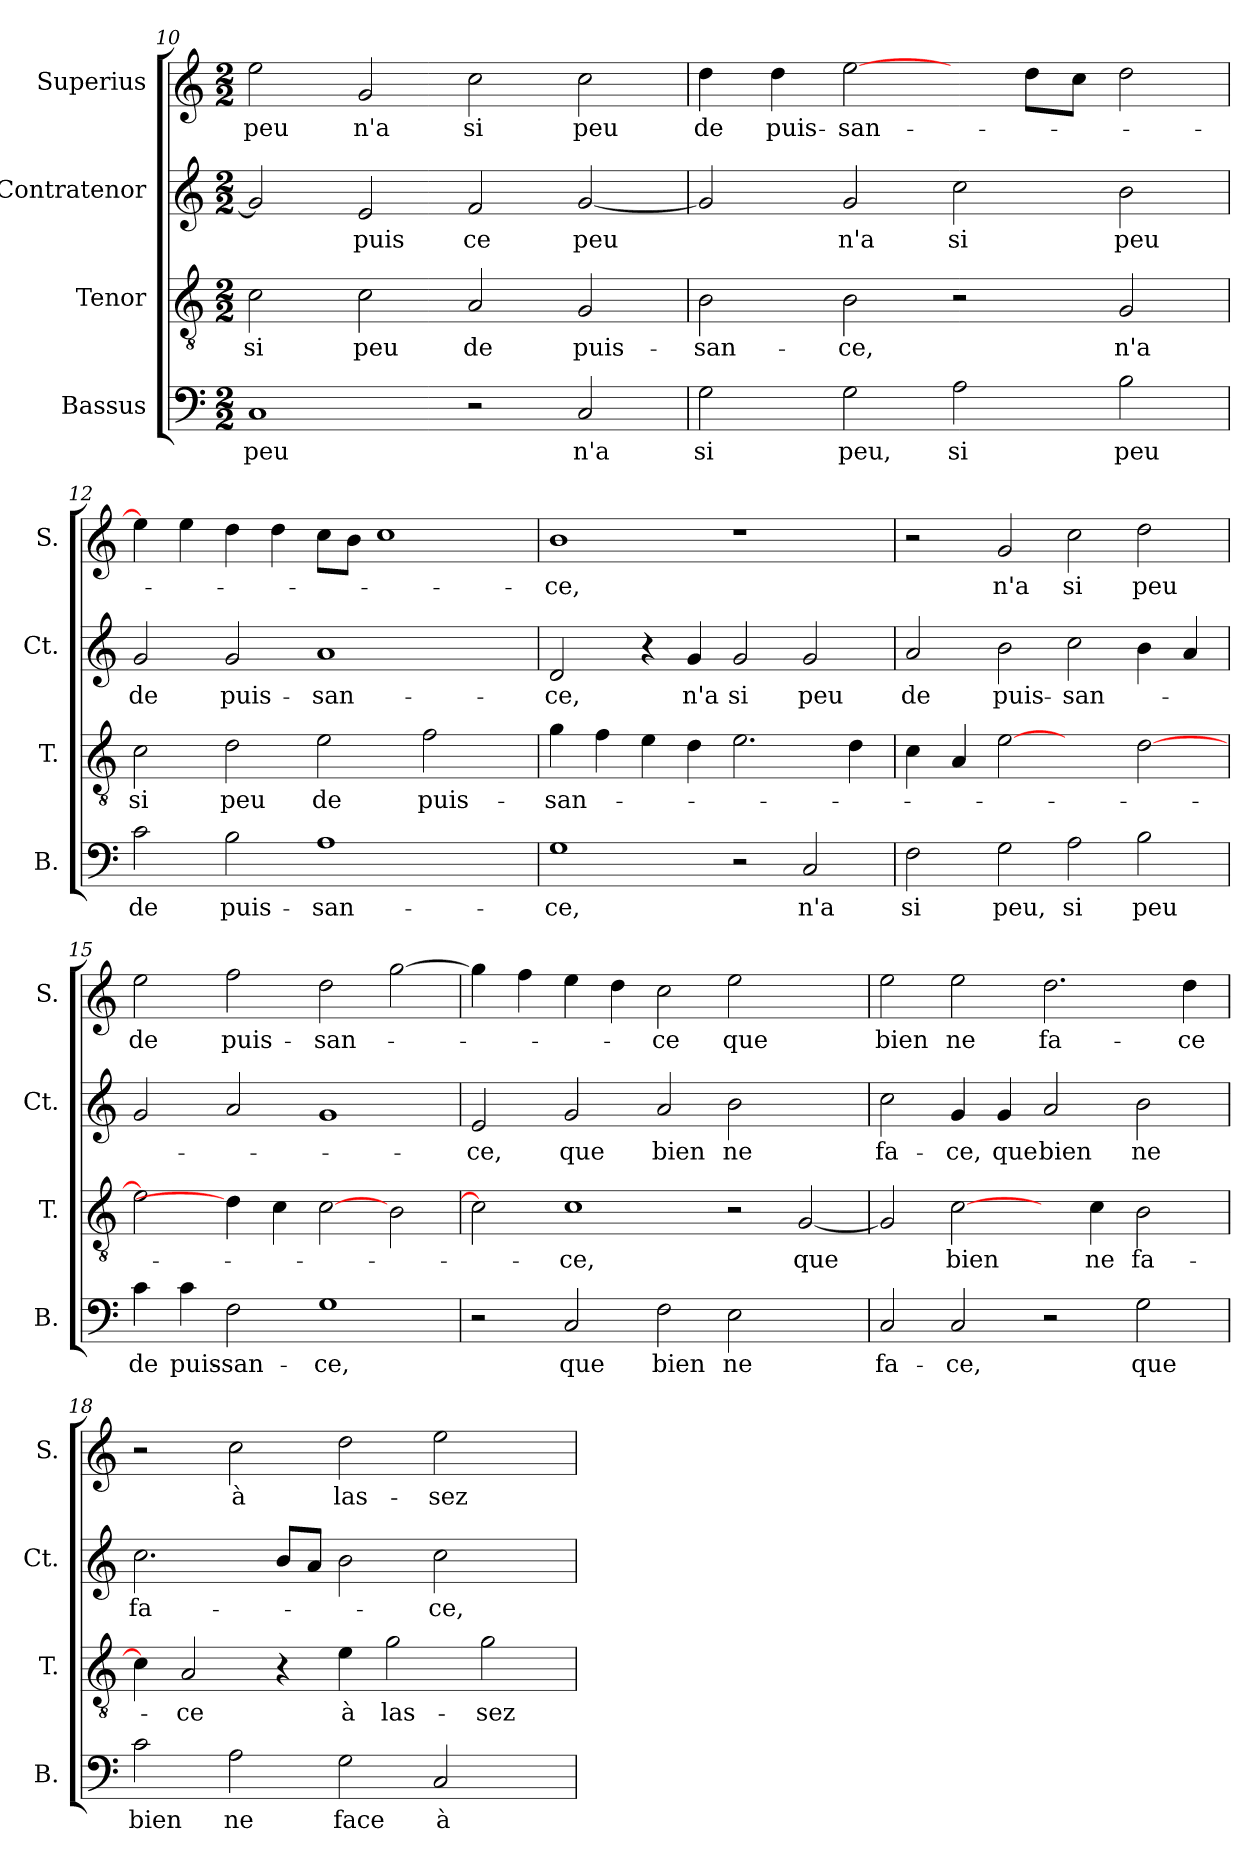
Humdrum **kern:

**kern	**text	**kern	**text	**kern	**text	**kern	**text
*part4	*part4	*part3	*part3	*part2	*part2	*part1	*part1
*staff4	*staff4	*staff3	*staff3	*staff2	*staff2	*staff1	*staff1
*I"Bassus	*	*I"Tenor	*	*I"Contratenor	*	*I"Superius	*
*I'B.	*	*I'T.	*	*I'Ct.	*	*I'S.	*
*clefF4	*	*clefGv2	*	*clefG2	*	*clefG2	*
*	*	*ITrd7c12	*	*	*	*	*
*k[]	*	*k[]	*	*k[]	*	*k[]	*
*C:	*	*C:	*	*C:	*	*C:	*
*M2/2	*	*M2/2	*	*M2/2	*	*M2/2	*
=10	=10	=10	=10	=10	=10	=10	=10
1C/	peu	2C\	si	2g/]	.	2ee\	peu
.	.	2C\	peu	2e/	puis	2g/	n'a
2r	.	2AA/	de	2f/	ce	2cc\	si
2C/	n'a	2GG/	puis-	[2g/	peu	2cc\	peu
=11	=11	=11	=11	=11	=11	=11	=11
2G\	si	2BB\	-san-	2g/]	.	4dd\	de
.	.	.	.	.	.	4dd\	puis-
2G\	peu,	2BB\	-ce,	2g/	n'a	[2ee\	-san-
2A\	si	2r	.	2cc\	si	4ryy	.
.	.	.	.	.	.	8dd\L	.
.	.	.	.	.	.	8cc\J	.
2B\	peu	2GG/	n'a	2b\	peu	2dd\	.
!!LO:PB:g=z
=12	=12	=12	=12	=12	=12	=12	=12
2c\	de	2C\	si	2g/	de	4ee\]	.
.	.	.	.	.	.	4ee\	.
2B\	puis-	2D\	peu	2g/	puis-	4dd\	.
.	.	.	.	.	.	4dd\	.
1A\	-san-	2E\	de	1a/	-san-	8cc\L	.
.	.	.	.	.	.	8b\J	.
.	.	.	.	.	.	1cc\	.
.	.	2F\	puis-	.	.	.	.
4ryy	.	4ryy	.	4ryy	.	.	.
=13	=13	=13	=13	=13	=13	=13	=13
1G\	-ce,	4G\	-san-	2d/	-ce,	1b\	-ce,
.	.	4F\	.	.	.	.	.
.	.	4E\	.	4r	.	.	.
.	.	4D\	.	4g/	n'a	.	.
2r	.	2.E\	.	2g/	si	1r	.
2C/	n'a	.	.	2g/	peu	.	.
.	.	4D\	.	.	.	.	.
=14	=14	=14	=14	=14	=14	=14	=14
2F\	si	4C\	.	2a/	de	2r	.
.	.	4AA/	.	.	.	.	.
2G\	peu,	[2E\	.	2b\	puis-	2g/	n'a
2A\	si	2ryy	.	2cc\	-san-	2cc\	si
2B\	peu	[2D\	.	4b\	.	2dd\	peu
.	.	.	.	4a/	.	.	.
=15	=15	=15	=15	=15	=15	=15	=15
4c\	de	2E\]	.	2g/	.	2ee\	de
4c\	puis-	.	.	.	.	.	.
2F\	-san-	4D\]	.	2a/	.	2ff\	puis-
.	.	4C\	.	.	.	.	.
1G\	-ce,	[2C\	.	1g/	.	2dd\	-san-
.	.	2BB\	.	.	.	[2gg\	.
!!LO:LB:g=z
=16	=16	=16	=16	=16	=16	=16	=16
2r	.	2C\]	.	2e/	-ce,	4gg\]	.
.	.	.	.	.	.	4ff\	.
2C/	que	1C\	-ce,	2g/	que	4ee\	.
.	.	.	.	.	.	4dd\	.
2F\	bien	.	.	2a/	bien	2cc\	-ce
2E\	ne	2r	.	2b\	ne	2ee\	que
2ryy	.	[2GG/	que	2ryy	.	2ryy	.
=17	=17	=17	=17	=17	=17	=17	=17
2C/	fa-	2GG/]	.	2cc\	fa-	2ee\	bien
2C/	-ce,	[2C\	bien	4g/	-ce,	2ee\	ne
.	.	.	.	4g/	que	.	.
2r	.	4ryy	.	2a/	bien	2.dd\	fa-
.	.	4C\	ne	.	.	.	.
2G\	que	2BB\	fa-	2b\	ne	.	.
.	.	.	.	.	.	4dd\	-ce
=18	=18	=18	=18	=18	=18	=18	=18
2c\	bien	4C\]	.	2.cc\	fa-	2r	.
.	.	2AA/	-ce	.	.	.	.
2A\	ne	.	.	.	.	2cc\	à
.	.	4r	.	8b/L	.	.	.
.	.	.	.	8a/J	.	.	.
2G\	face	4E\	à	2b\	.	2dd\	las-
.	.	2G\	las-	.	.	.	.
2C/	à	.	.	2cc\	-ce,	2ee\	-sez
.	.	2G\	-sez	.	.	.	.
4ryy	.	.	.	4ryy	.	4ryy	.
=	=	=	=	=	=	=	=
*-	*-	*-	*-	*-	*-	*-	*-
